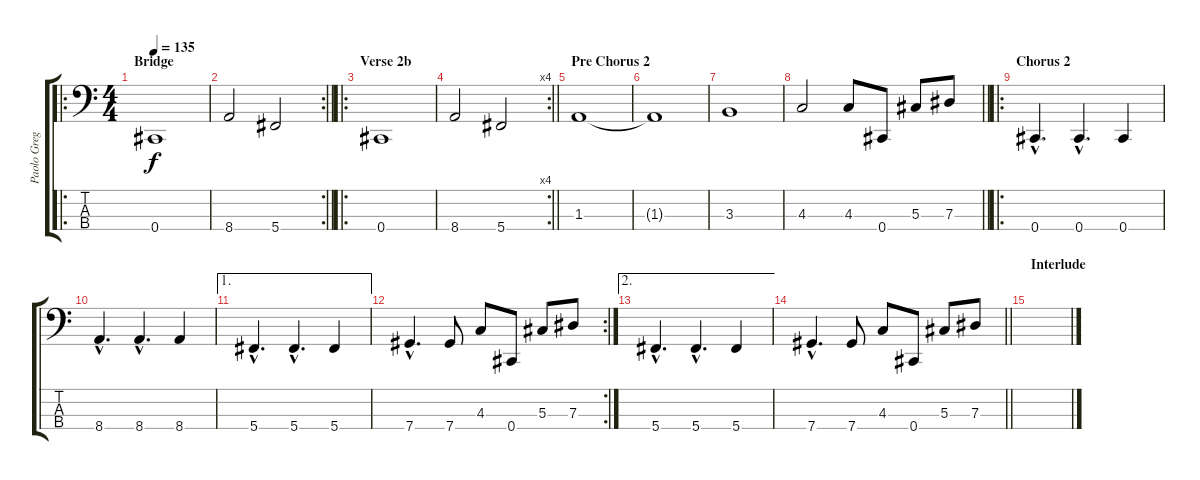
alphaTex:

\track ("Paolo Gregoletto" "Paolo Greg") {instrument electricbassfinger}
\staff {score tabs}
\tuning (Gb2 Db2 Ab1 Db1) {hide}
\ro
\ts (4 4)
\section ("" "Bridge")
\tempo 135
\clef f4
\ks c
0.4.1{dy f} |
\rc 2
\barLineRight lightlight
8.4.2 5.4.2 |
\ro
\section ("" "Verse 2b")
0.4.1 |
\rc 4
\barLineRight lightlight
8.4.2 5.4.2 |
\section ("" "Pre Chorus 2")
1.3.1 |
1.3{t}.1 |
3.3.1 |
\barLineRight lightlight
4.3.2 4.3.8 0.4.8 5.3.8 7.3.8 |
\ro
\section ("" "Chorus 2")
0.4{hac}.4{d} 0.4{hac}.4{d} 0.4.4 |
8.4{hac}.4{d} 8.4{hac}.4{d} 8.4.4 |
\ae 1
5.4{hac}.4{d} 5.4{hac}.4{d} 5.4.4 |
\rc 2
7.4{hac}.4{d} 7.4.8 4.3.8 0.4.8 5.3.8 7.3.8 |
\ae 2
5.4{hac}.4{d} 5.4{hac}.4{d} 5.4.4 |
\barLineRight lightlight
7.4{hac}.4{d} 7.4.8 4.3.8 0.4.8 5.3.8 7.3.8 |
\section ("" "Interlude")
